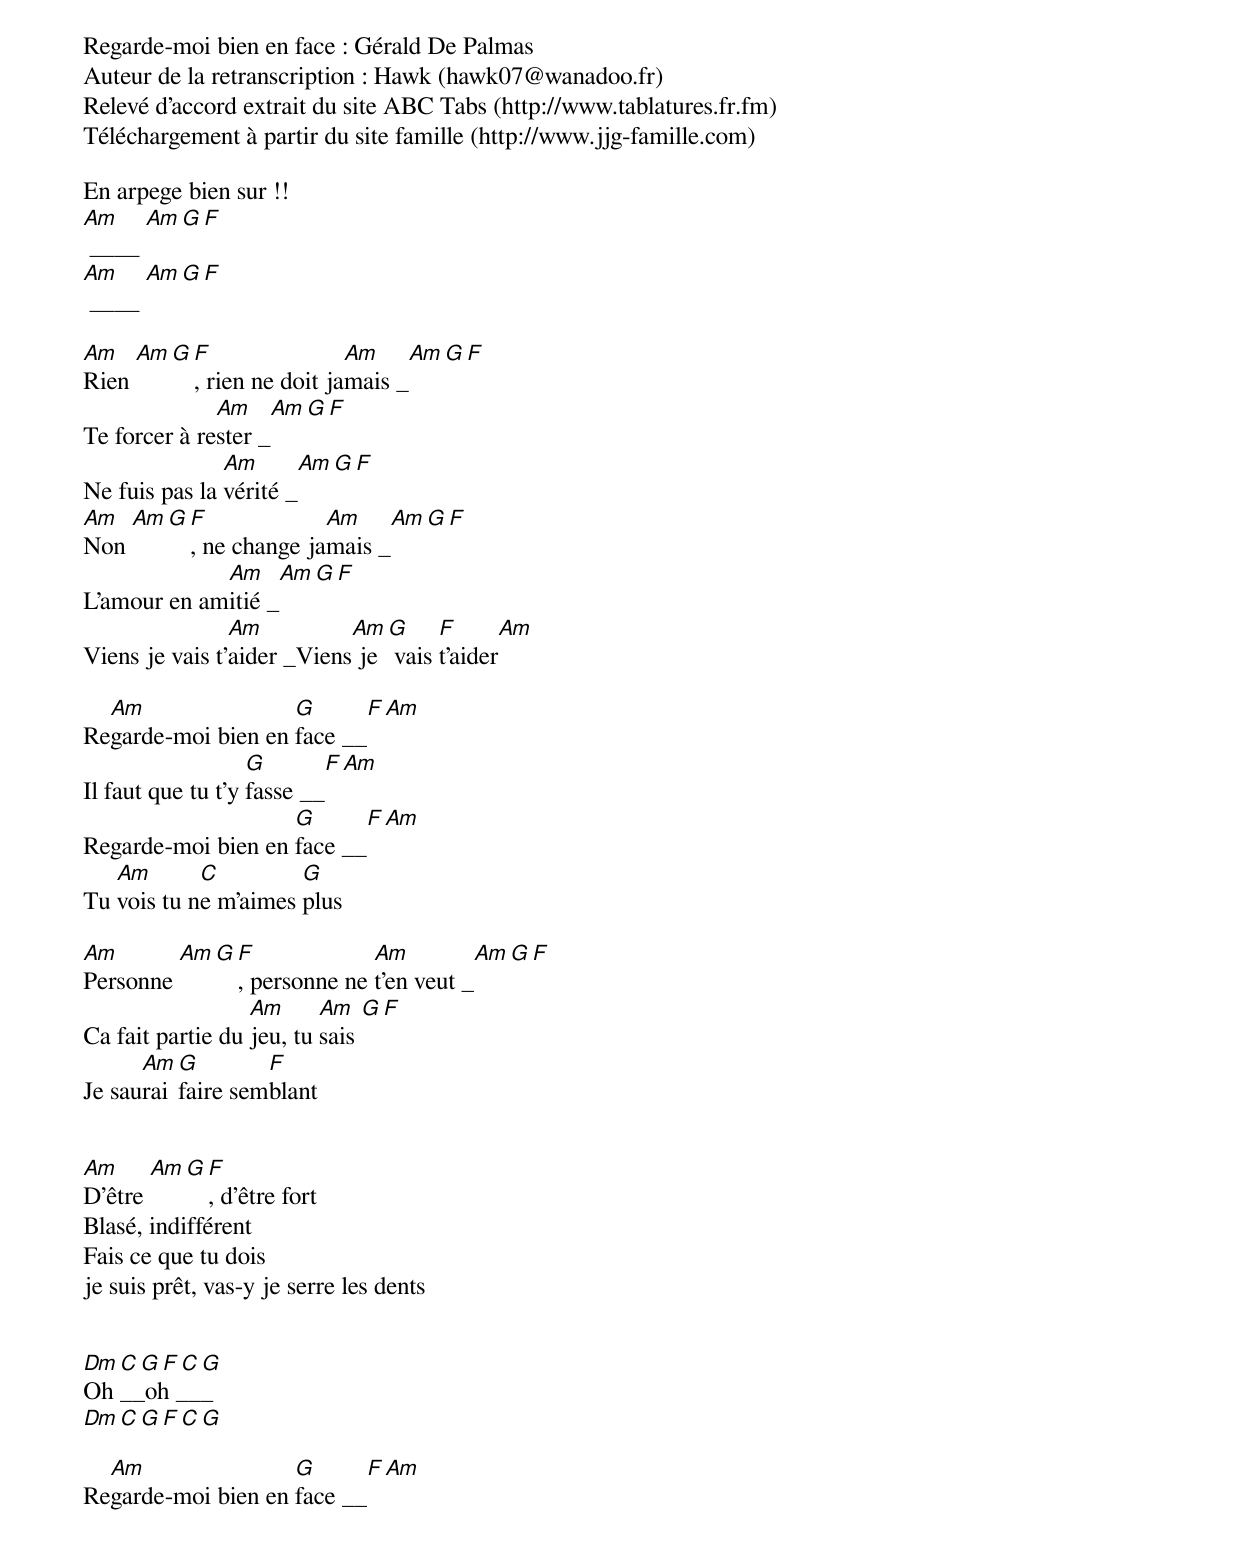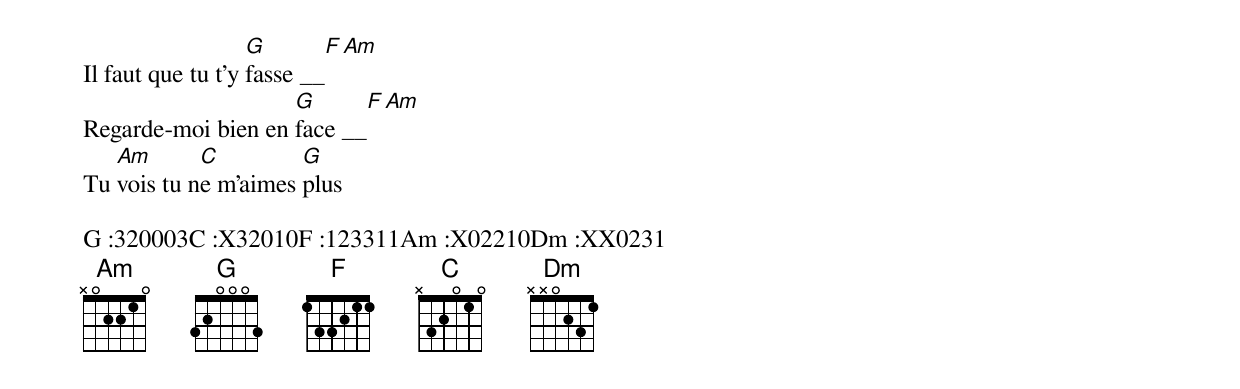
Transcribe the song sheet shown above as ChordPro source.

Regarde-moi bien en face : Gérald De Palmas
Auteur de la retranscription : Hawk (hawk07@wanadoo.fr)
Relevé d'accord extrait du site ABC Tabs (http://www.tablatures.fr.fm)
Téléchargement à partir du site famille (http://www.jjg-famille.com)

En arpege bien sur !!
[Am] ____ [Am][G][F]
[Am] ____ [Am][G][F]

[Am]Rien [Am][G][F], rien ne doit ja[Am]mais _[Am][G][F]
Te forcer à re[Am]ster _[Am][G][F]
Ne fuis pas la [Am]vérité _[Am][G][F]
[Am]Non [Am][G][F], ne change ja[Am]mais _[Am][G][F]
L'amour en am[Am]itié _[Am][G][F]
Viens je vais t'[Am]aider _Viens[Am] je[G] vais [F]t'aider[Am]

Re[Am]garde-moi bien en [G]face __[F][Am]
Il faut que tu t'y [G]fasse __[F][Am]
Regarde-moi bien en [G]face __[F][Am]
Tu [Am]vois tu n[C]e m'aimes [G]plus

[Am]Personne [Am][G][F], personne ne [Am]t'en veut _[Am][G][F]
Ca fait partie du [Am]jeu, tu [Am]sais [G][F]
Je sau[Am]rai [G]faire sem[F]blant

{Etant donne le flot chargé de paroles}
{vous continuez la meme séquence [Am] ___[Am][G][F]}
{En gardant la meme rythmique (Celle du titre original)}

[Am]D'être [Am][G][F], d'être fort
Blasé, indifférent
Fais ce que tu dois
je suis prêt, vas-y je serre les dents


[Dm][C][G][F][C][G]
Oh __oh ___
[Dm][C][G][F][C][G]

Re[Am]garde-moi bien en [G]face __[F][Am]
Il faut que tu t'y [G]fasse __[F][Am]
Regarde-moi bien en [G]face __[F][Am]
Tu [Am]vois tu n[C]e m'aimes [G]plus

G :320003C :X32010F :123311Am :X02210Dm :XX0231
